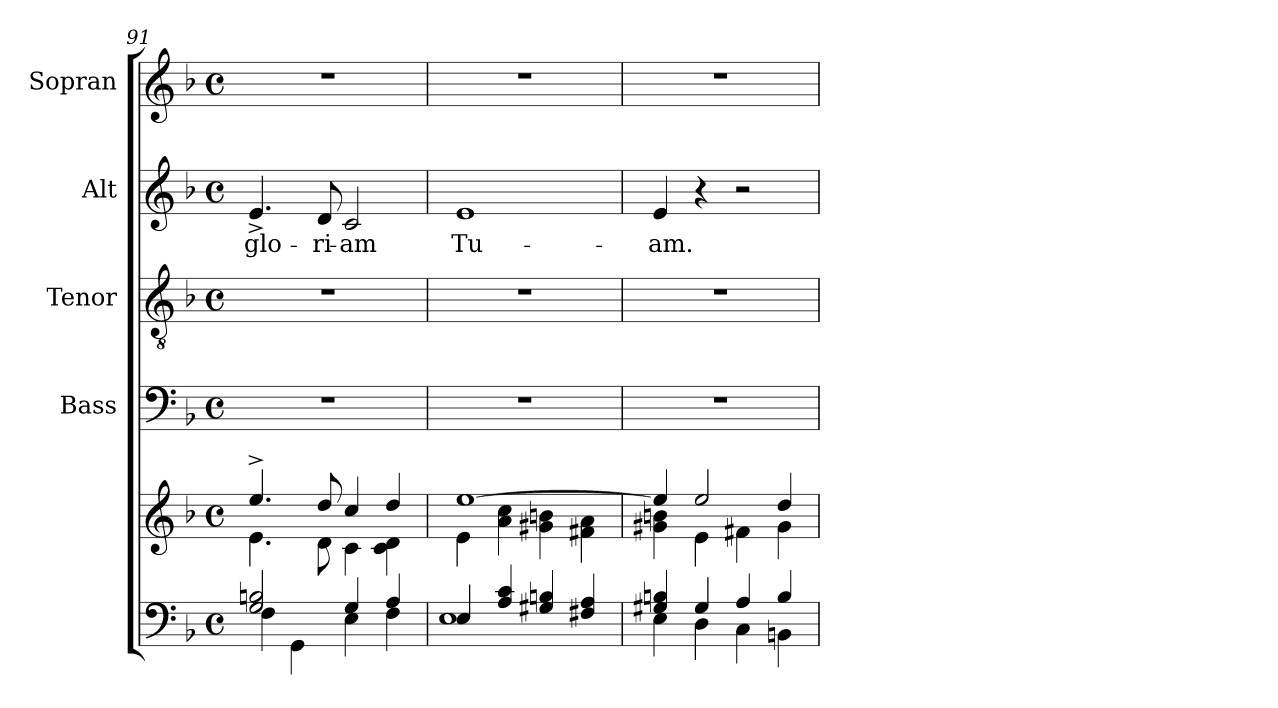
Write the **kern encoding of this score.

**kern	**kern	**kern	**kern	**kern	**text	**kern
*part5	*part5	*part4	*part3	*part2	*part2	*part1
*staff6	*staff5	*staff4	*staff3	*staff2	*staff2	*staff1
*	*	*I"Bass	*I"Tenor	*I"Alt	*	*I"Sopran
*	*	*I'B.	*I'T.	*I'A.	*	*I'S.
*clefF4	*clefG2	*clefF4	*clefGv2	*clefG2	*	*clefG2
*k[b-]	*k[b-]	*k[b-]	*k[b-]	*k[b-]	*	*k[b-]
*F:	*F:	*F:	*F:	*F:	*	*F:
*M4/4	*M4/4	*M4/4	*M4/4	*M4/4	*	*M4/4
*met(c)	*met(c)	*met(c)	*met(c)	*met(c)	*	*met(c)
=91	=91	=91	=91	=91	=91	=91
*^	*^	*	*	*	*	*
!	!	!	!	!	!	!	!LO:LY:b	!
2G/ 2Bn/	4F\	4.ee^>/	4.e\	1r	1r	4.e^>/	glo-	1r
.	4GG\	.	.	.	.	.	.	.
!	!	!	!	!	!	!	!LO:LY:b	!
.	.	8dd/	8d\	.	.	8d/	-ri-	.
!	!	!	!	!	!	!	!LO:LY:b	!
4G/	4E\	4cc/	4c\	.	.	2c/	-am	.
4A/	4F\	4dd/	4c\ 4d\	.	.	.	.	.
=92	=92	=92	=92	=92	=92	=92	=92	=92
!	!	!	!	!	!	!	!LO:LY:b	!
4E/	1E	[>1ee	4e\	1r	1r	1e	Tu-	1r
4A/ 4c/	.	.	4a\ 4cc\	.	.	.	.	.
4G#X/ 4Bn/	.	.	4g#X\ 4bn\	.	.	.	.	.
4F#X/ 4A/	.	.	4f#X\ 4a\	.	.	.	.	.
=93	=93	=93	=93	=93	=93	=93	=93	=93
!	!	!	!	!	!	!	!LO:LY:b	!
4G#X/ 4Bn/	4E\	4ee/]	4g#X\ 4bn\	1r	1r	4e/	-am.	1r
4G#/	4D\	2ee/	4e\	.	.	4r	.	.
4A/	4C\	.	4f#X\	.	.	2r	.	.
4B/	4BBn\	4dd/	4g#\	.	.	.	.	.
*v	*v	*	*	*	*	*	*	*
*	*v	*v	*	*	*	*	*
=	=	=	=	=	=	=
*-	*-	*-	*-	*-	*-	*-
